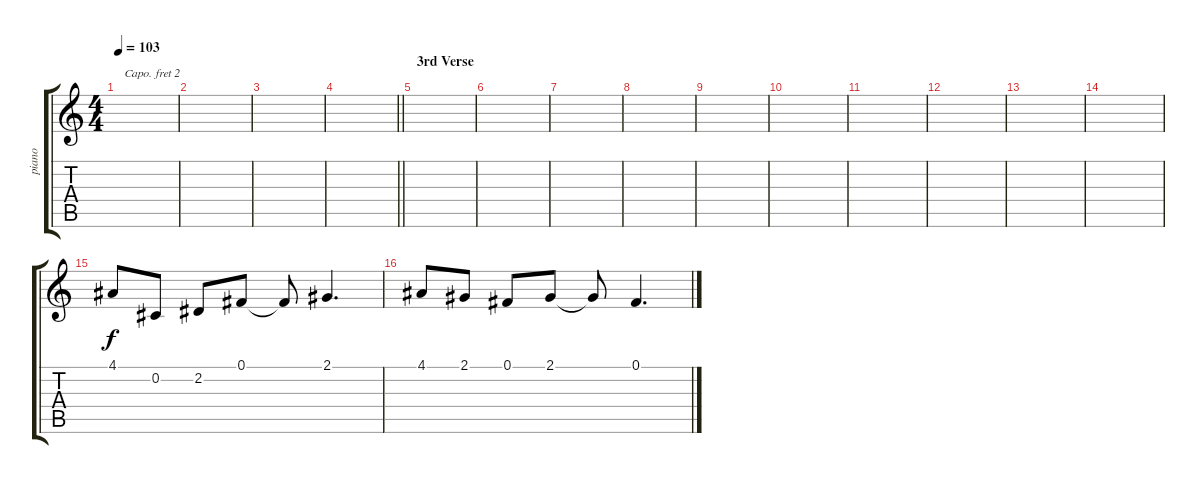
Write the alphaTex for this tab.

\track ("piano" "piano") {instrument acousticgrandpiano}
\staff {score tabs}
\capo 2
\tuning (E4 B3 G3 D3 A2 E2) {hide}
\ts (4 4)
\tempo 103
\clef g2
\ks c
|
|
|
\barLineRight lightlight
|
\section ("" "3rd Verse")
|
|
|
|
|
|
|
|
|
|
4.1.8 0.2.8 2.2.8 0.1.8 0.1{t}.8 2.1.4{d} |
4.1.8 2.1.8 0.1.8 2.1.8 2.1{t}.8 0.1.4{d}
